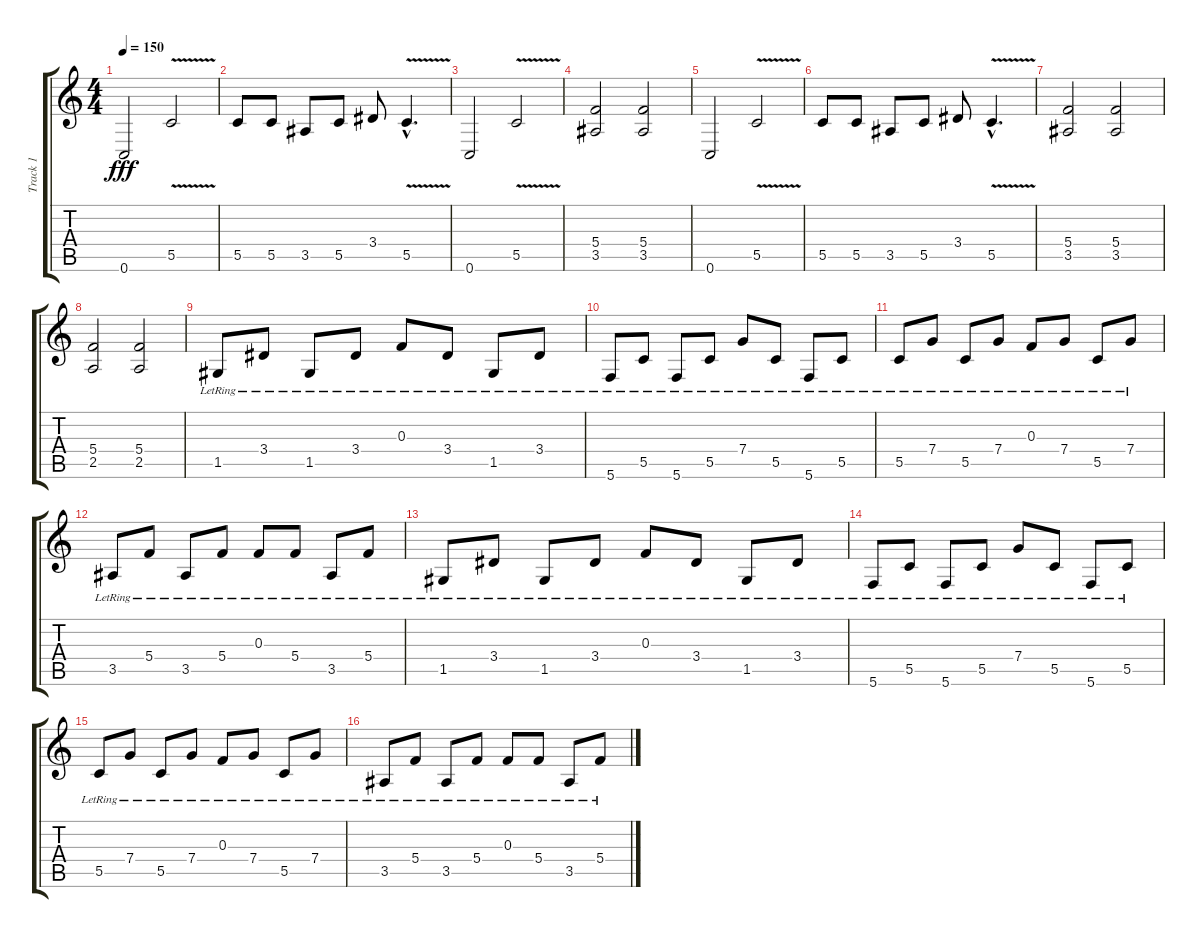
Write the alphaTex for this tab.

\track ("Track 1" "Track 1") {instrument overdrivenguitar}
\staff {score tabs}
\tuning (D4 A3 F3 C3 G2 C2) {hide}
\ts (4 4)
\tempo 150
\clef g2
\ks c
0.6.2{dy fff} 5.5{v}.2 |
5.5.8 5.5.8 3.5.8 5.5.8 3.4.8 5.5{v hac}.4{d} |
0.6.2 5.5{v}.2 |
(5.4 3.5).2 (5.4 3.5).2 |
0.6.2 5.5{v}.2 |
5.5.8 5.5.8 3.5.8 5.5.8 3.4.8 5.5{v hac}.4{d} |
(5.4 3.5).2 (5.4 3.5).2 |
(5.4 2.5).2 (5.4 2.5).2 |
1.5{lr}.8{instrument electricguitarjazz} 3.4{lr}.8 1.5{lr}.8 3.4{lr}.8 0.3{lr}.8 3.4{lr}.8 1.5{lr}.8 3.4{lr}.8 |
5.6{lr}.8 5.5{lr}.8 5.6{lr}.8 5.5{lr}.8 7.4{lr}.8 5.5{lr}.8 5.6{lr}.8 5.5{lr}.8 |
5.5{lr}.8 7.4{lr}.8 5.5{lr}.8 7.4{lr}.8 0.3{lr}.8 7.4{lr}.8 5.5{lr}.8 7.4{lr}.8 |
3.5{lr}.8 5.4{lr}.8 3.5{lr}.8 5.4{lr}.8 0.3{lr}.8 5.4{lr}.8 3.5{lr}.8 5.4{lr}.8 |
1.5{lr}.8 3.4{lr}.8 1.5{lr}.8 3.4{lr}.8 0.3{lr}.8 3.4{lr}.8 1.5{lr}.8 3.4{lr}.8 |
5.6{lr}.8 5.5{lr}.8 5.6{lr}.8 5.5{lr}.8 7.4{lr}.8 5.5{lr}.8 5.6{lr}.8 5.5{lr}.8 |
5.5{lr}.8 7.4{lr}.8 5.5{lr}.8 7.4{lr}.8 0.3{lr}.8 7.4{lr}.8 5.5{lr}.8 7.4{lr}.8 |
3.5{lr}.8 5.4{lr}.8 3.5{lr}.8 5.4{lr}.8 0.3{lr}.8 5.4{lr}.8 3.5{lr}.8 5.4{lr}.8
